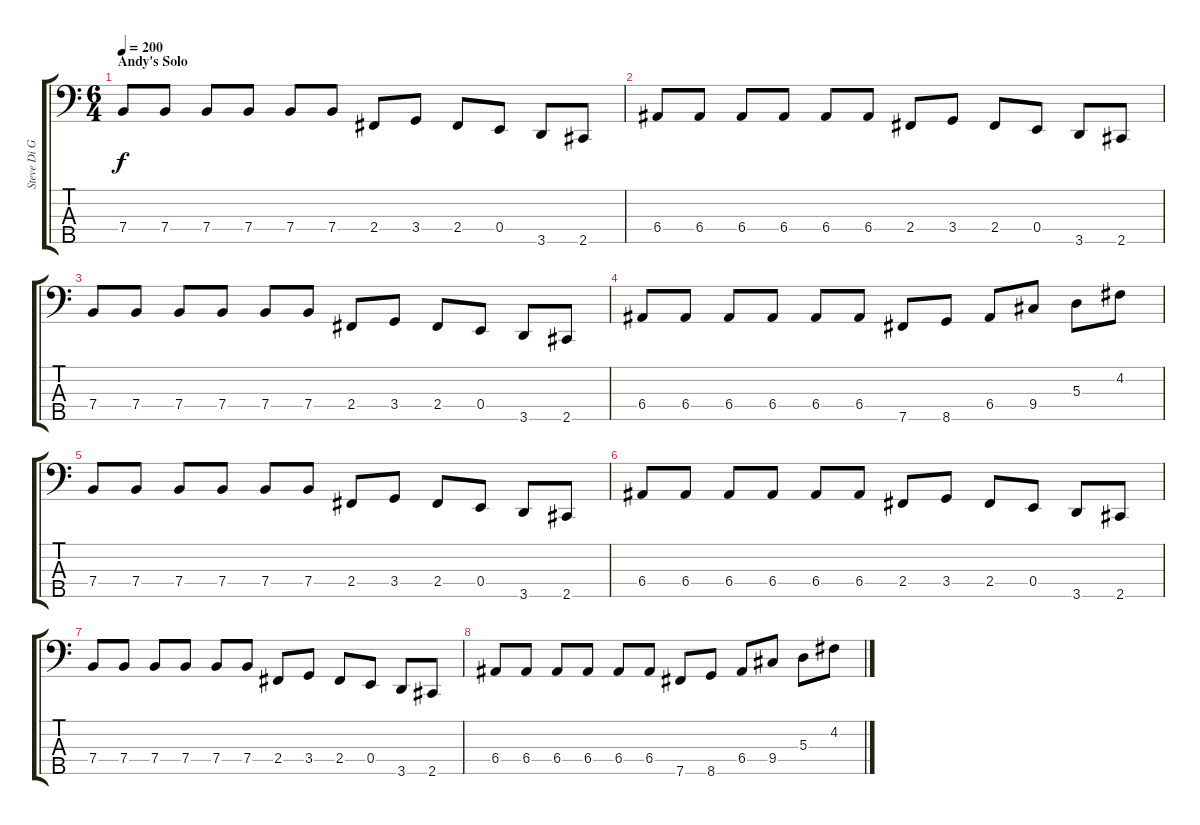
\track ("Steve Di Giorgio" "Steve Di G") {instrument fretlessbass}
\staff {score tabs}
\tuning (G2 D2 A1 E1 B0) {hide}
\ts (6 4)
\section ("" "Andy's Solo")
\tempo 200
\clef f4
\ks c
7.4.8{dy f} 7.4.8 7.4.8 7.4.8 7.4.8 7.4.8 2.4.8 3.4.8 2.4.8 0.4.8 3.5.8 2.5.8 |
6.4.8 6.4.8 6.4.8 6.4.8 6.4.8 6.4.8 2.4.8 3.4.8 2.4.8 0.4.8 3.5.8 2.5.8 |
7.4.8 7.4.8 7.4.8 7.4.8 7.4.8 7.4.8 2.4.8 3.4.8 2.4.8 0.4.8 3.5.8 2.5.8 |
6.4.8 6.4.8 6.4.8 6.4.8 6.4.8 6.4.8 7.5.8 8.5.8 6.4.8 9.4.8 5.3.8 4.2.8 |
7.4.8 7.4.8 7.4.8 7.4.8 7.4.8 7.4.8 2.4.8 3.4.8 2.4.8 0.4.8 3.5.8 2.5.8 |
6.4.8 6.4.8 6.4.8 6.4.8 6.4.8 6.4.8 2.4.8 3.4.8 2.4.8 0.4.8 3.5.8 2.5.8 |
7.4.8 7.4.8 7.4.8 7.4.8 7.4.8 7.4.8 2.4.8 3.4.8 2.4.8 0.4.8 3.5.8 2.5.8 |
6.4.8 6.4.8 6.4.8 6.4.8 6.4.8 6.4.8 7.5.8 8.5.8 6.4.8 9.4.8 5.3.8 4.2.8
